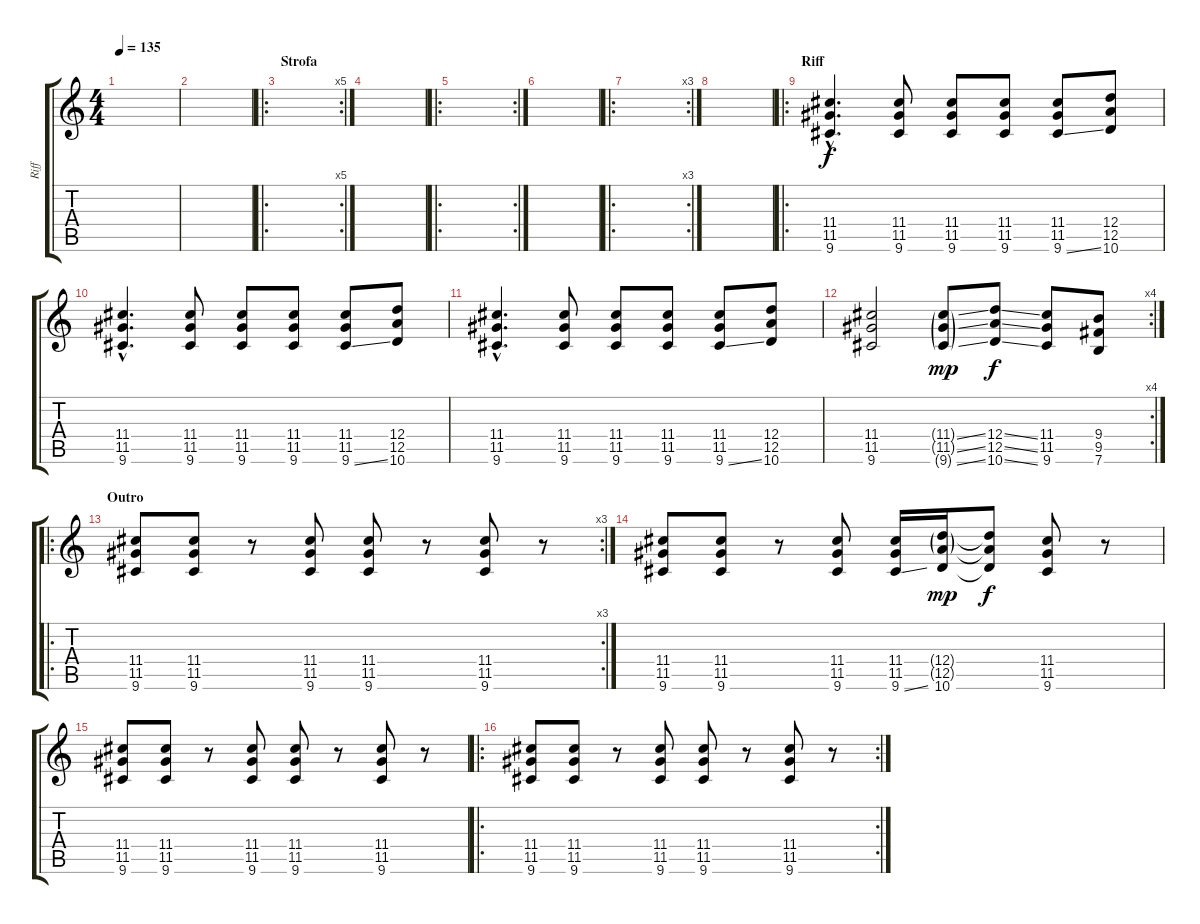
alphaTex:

\track ("Riff" "Riff") {instrument overdrivenguitar}
\staff {score tabs}
\tuning (E4 B3 G3 D3 A2 E2) {hide}
\ts (4 4)
\tempo 135
\clef g2
\ks c
|
|
\ro
\rc 5
\section ("" "Strofa")
|
|
\ro
\rc 2
|
|
\ro
\rc 3
|
|
\ro
\section ("" "Riff")
(11.4{hac} 11.5{hac} 9.6{hac}).4{d} (11.4 11.5 9.6).8 (11.4 11.5 9.6).8 (11.4 11.5 9.6).8 (11.4 11.5 9.6{ss}).8 (12.4 12.5 10.6).8 |
(11.4{hac} 11.5{hac} 9.6{hac}).4{d} (11.4 11.5 9.6).8 (11.4 11.5 9.6).8 (11.4 11.5 9.6).8 (11.4 11.5 9.6{ss}).8 (12.4 12.5 10.6).8 |
(11.4{hac} 11.5{hac} 9.6{hac}).4{d} (11.4 11.5 9.6).8 (11.4 11.5 9.6).8 (11.4 11.5 9.6).8 (11.4 11.5 9.6{ss}).8 (12.4 12.5 10.6).8 |
\rc 4
(11.4 11.5 9.6).2 (11.4{ss g} 11.5{ss g} 9.6{ss g}).8{dy mp} (12.4{ss} 12.5{ss} 10.6{ss}).8{dy f} (11.4 11.5 9.6).8 (9.4 9.5 7.6).8 |
\ro
\rc 3
\section ("" "Outro")
(11.4 11.5 9.6).8 (11.4 11.5 9.6).8 r.8 (11.4 11.5 9.6).8 (11.4 11.5 9.6).8 r.8 (11.4 11.5 9.6).8 r.8 |
(11.4 11.5 9.6).8 (11.4 11.5 9.6).8 r.8 (11.4 11.5 9.6).8 (11.4 11.5 9.6{ss}).16 (12.4{g} 12.5{g} 10.6).16{dy mp} (12.4{t} 12.5{t} 10.6{t}).8{dy f} (11.4 11.5 9.6).8 r.8 |
(11.4 11.5 9.6).8 (11.4 11.5 9.6).8 r.8 (11.4 11.5 9.6).8 (11.4 11.5 9.6).8 r.8 (11.4 11.5 9.6).8 r.8 |
\ro
\rc 2
(11.4 11.5 9.6).8 (11.4 11.5 9.6).8 r.8 (11.4 11.5 9.6).8 (11.4 11.5 9.6).8 r.8 (11.4 11.5 9.6).8 r.8
